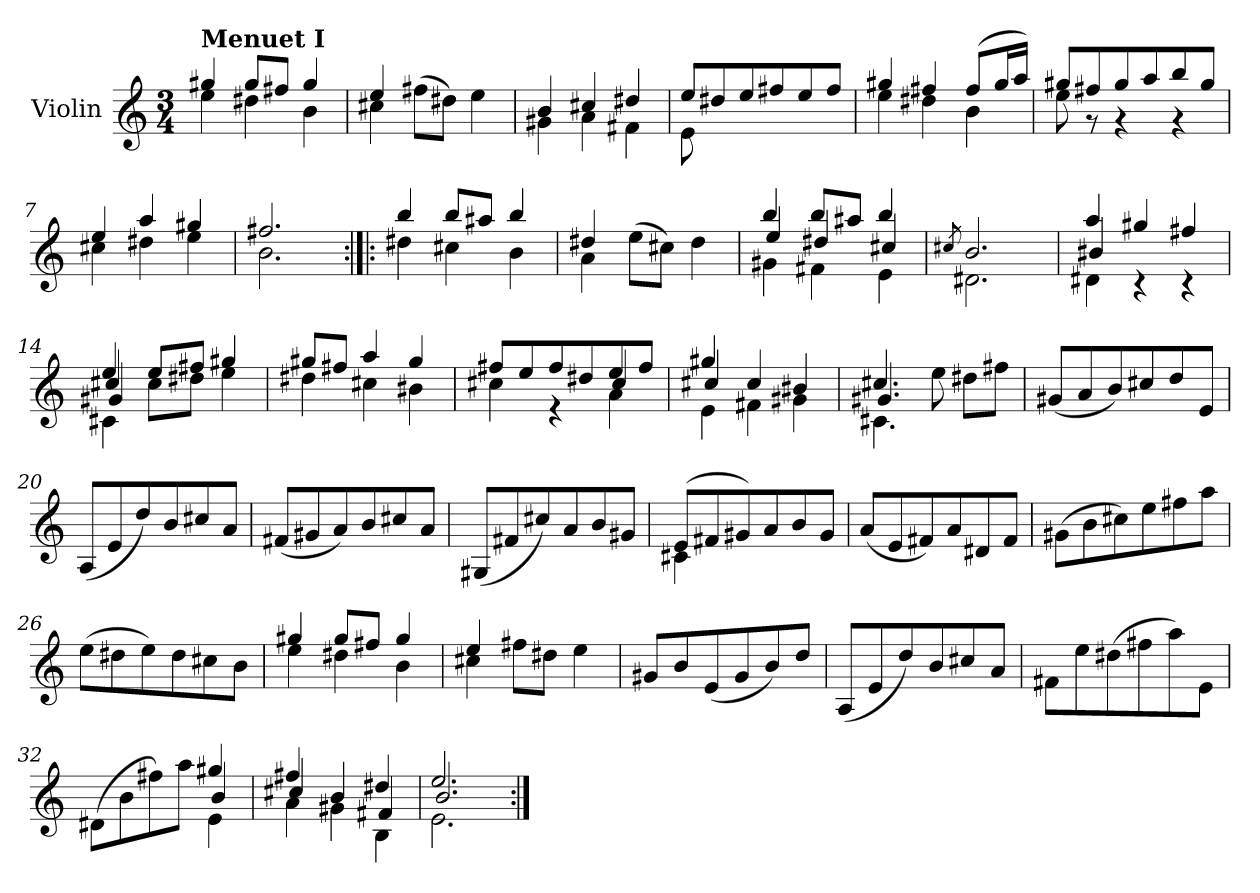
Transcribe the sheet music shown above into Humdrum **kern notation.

**kern
*part1
*staff1
*I"Violin
*I'Vln.
*clefG2
*k[]
*M3/4
=1
*^
!LO:TX:a:B:t=Menuet I	!
4gg#X/	4ee\
8gg#/L	4dd#X\
8ff#X/J	.
4gg#/	4b\
=2	=2
4ee/	4cc#X\
(>8ff#X\L	4ryy
8dd#X\J)	.
4ee\	4ryy
=3	=3
4b/	4g#X\
4cc#X/	4a\
4dd#X/	4f#X\
=4	=4
8ee/L	8e\
8dd#X/	8ryy
8ee/	2ryy
8ff#X/	.
8ee/	.
8ff#/J	.
=5	=5
4gg#X/	4ee\
4ff#X/	4dd#X\
(>8ff#/L	4b\
16gg#/L	.
16aa/JJ)	.
=6	=6
8gg#X/L	8ee\
8ff#X/	8r
8gg#/	4r
8aa/	.
8bb/	4r
8gg#/J	.
=7	=7
4ee/	4cc#X\
4aa/	4dd#X\
4gg#X/	4ee\
=8	=8
2.ff#X/	2.b\
=9:|!|:	=9:|!|:
4bb/	4dd#X\
8bb/L	4cc#X\
8aa#X/J	.
4bb/	4b\
=10	=10
4dd#X/	4a\
(>8ee\L	4ryy
8cc#X\J)	.
4dd#\	4ryy
=11	=11
*	*^
4bb/	4g#X\	4ee/
8bb/L	4f#X\	4dd#X/
8aa#X/J	.	.
4bb/	4e\	4cc#X/
*v	*v	*v
=12
8qcc#X/
*^
2.b/	2.d#X\
=13	=13
*	*^
4aa/	4d#X\	4b#X/
4gg#X/	4r	4ryy
4ff#X/	4r	4ryy
=14	=14	=14
*	*	*^
4ee/	4c#X\	4cc#X/	4g#X/
8ee/L	8cc#\L	4ryy	4ryy
8ff#X/J	8dd#X\J	.	.
4gg#X/	4ee\	4ryy	4ryy
*	*v	*v	*v
=15	=15
8gg#X/L	4dd#X\
8ff#X/J	.
4aa/	4cc#X\
4gg#/	4b#X\
=16	=16
*	*^
8ff#X/L	4cc#X\	4ryy
8ee/	.	.
8ff#/	4r	4ryy
8dd#X/	.	.
8ee/	4a\	4cc#/
8ff#/J	.	.
=17	=17	=17
4gg#X/	4e\	4cc#X/
4ryy	4f#X\	4cc#/
4ryy	4g#X\	4b#X/
=18	=18	=18
4.cc#X/	4.c#X\	4.g#X/
8ee\	8ryy	8ryy
8dd#X\L	4ryy	4ryy
8ff#X\J	.	.
*v	*v	*v
=19
(<8g#X/L
8a/
8b/)
8cc#X/
8dd/
8e/J
=20
(<8A/L
8e/
8dd/)
8b/
8cc#X/
8a/J
=21
(<8f#X/L
8g#X/
8a/)
8b/
8cc#X/
8a/J
=22
(<8G#X/L
8f#X/
8cc#X/)
8a/
8b/
8g#X/J
=23
*^
(>8e/L	4c#X\
8f#X/	.
8g#X/)	4ryy
8a/	.
8b/	4ryy
8g#/J	.
*v	*v
=24
(<8a/L
8e/
8f#X/)
8a/
8d#X/
8f#/J
=25
(>8g#X\L
8b\
8cc#X\)
8ee\
8ff#X\
8aa\J
=26
(>8ee\L
8dd#X\
8ee\)
8dd#\
8cc#X\
8b\J
=27
*^
4gg#X/	4ee\
8gg#/L	4dd#X\
8ff#X/J	.
4gg#/	4b\
=28	=28
4ee/	4cc#X\
8ff#X\L	4ryy
8dd#X\J	.
4ee\	4ryy
*v	*v
=29
8g#X/L
8b/
(<8e/
8g#/
8b/)
8dd/J
=30
(<8A/L
8e/
8dd/)
8b/
8cc#X/
8a/J
=31
8f#X\L
8ee\
(>8dd#X\
8ff#X\
8aa\)
8e\J
=32
*^
*	*^
(>8d#X\L	4ryy	4ryy
8b\	.	.
8ff#X\)	4ryy	4ryy
8aa\J	.	.
4gg#X/	4e\	4b/
=33	=33	=33
4ff#X/	4a\	4cc#X/
4b/	4g#X\	4ryy
4dd#X/	4B\	4f#X/
=34	=34	=34
2.ee/	2.e\	2.b/
*v	*v	*v
=:|!
*-
